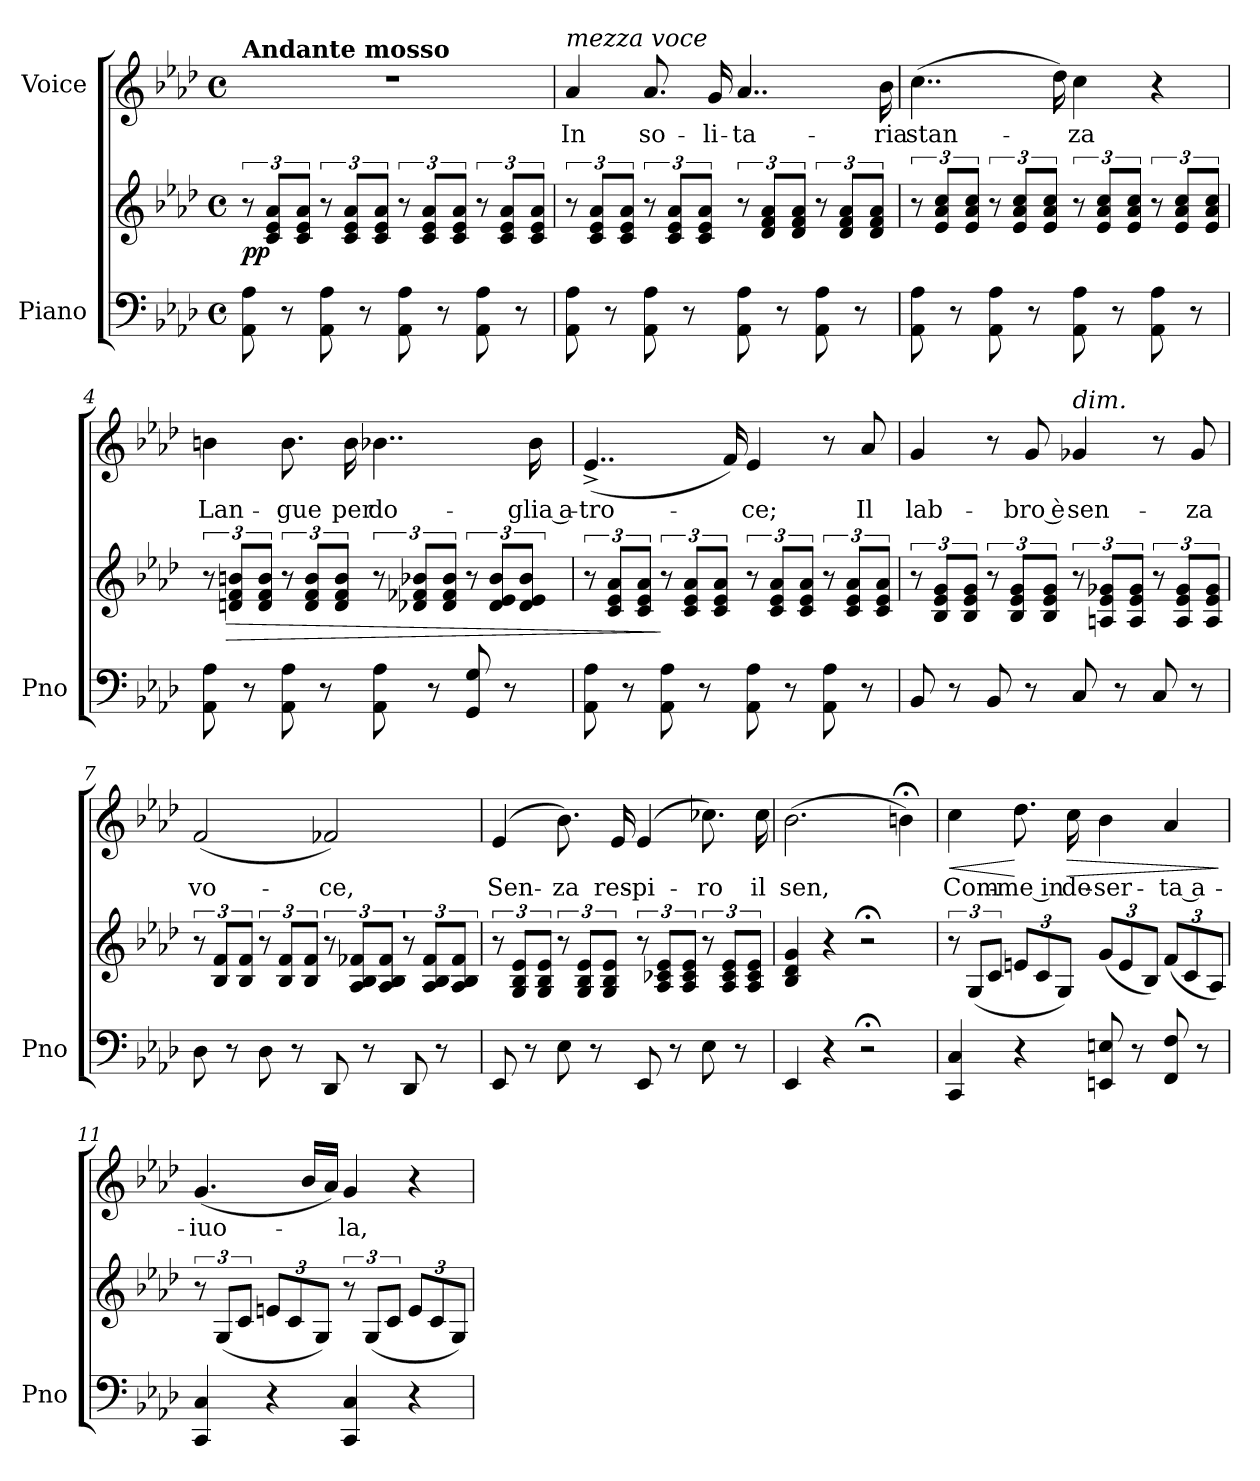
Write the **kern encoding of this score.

**kern	**kern	**dynam	**kern	**text	**dynam
*part2	*part2	*part2	*part1	*part1	*part1
*staff3	*staff2	*staff2/3	*staff1	*staff1	*staff1
*I"Piano	*	*	*I"Voice	*	*
*I'Pno	*	*	*	*	*
*clefF4	*clefG2	*	*clefG2	*	*
*k[b-e-a-d-]	*k[b-e-a-d-]	*	*k[b-e-a-d-]	*	*
*M4/4	*M4/4	*	*M4/4	*	*
*met(c)	*met(c)	*	*met(c)	*	*
=1	=1	=1	=1	=1	=1
!	!	!	!LO:TX:a:B:t=Andante mosso	!	!
!	!	!LO:DY:b	!	!	!
8AA-\ 8A-\	12r	pp	1r	.	.
.	12c/ 12e-/ 12a-/L	.	.	.	.
8r	.	.	.	.	.
.	12c/ 12e-/ 12a-/J	.	.	.	.
8AA-\ 8A-\	12r	.	.	.	.
.	12c/ 12e-/ 12a-/L	.	.	.	.
8r	.	.	.	.	.
.	12c/ 12e-/ 12a-/J	.	.	.	.
8AA-\ 8A-\	12r	.	.	.	.
.	12c/ 12e-/ 12a-/L	.	.	.	.
8r	.	.	.	.	.
.	12c/ 12e-/ 12a-/J	.	.	.	.
8AA-\ 8A-\	12r	.	.	.	.
.	12c/ 12e-/ 12a-/L	.	.	.	.
8r	.	.	.	.	.
.	12c/ 12e-/ 12a-/J	.	.	.	.
=2	=2	=2	=2	=2	=2
!	!	!	!LO:TX:a:i:t=mezza voce	!	!
!	!	!	!	!LO:LY:b	!
8AA-\ 8A-\	12r	.	4a-/	In	.
.	12c/ 12e-/ 12a-/L	.	.	.	.
8r	.	.	.	.	.
.	12c/ 12e-/ 12a-/J	.	.	.	.
!	!	!	!	!LO:LY:b	!
8AA-\ 8A-\	12r	.	8.a-/	so-	.
.	12c/ 12e-/ 12a-/L	.	.	.	.
8r	.	.	.	.	.
.	12c/ 12e-/ 12a-/J	.	.	.	.
!	!	!	!	!LO:LY:b	!
.	.	.	16g/	-li-	.
!	!	!	!	!LO:LY:b	!
8AA-\ 8A-\	12r	.	4..a-/	-ta-	.
.	12d-/ 12f/ 12a-/L	.	.	.	.
8r	.	.	.	.	.
.	12d-/ 12f/ 12a-/J	.	.	.	.
8AA-\ 8A-\	12r	.	.	.	.
.	12d-/ 12f/ 12a-/L	.	.	.	.
8r	.	.	.	.	.
.	12d-/ 12f/ 12a-/J	.	.	.	.
!	!	!	!	!LO:LY:b	!
.	.	.	16b-\	-ria	.
=3	=3	=3	=3	=3	=3
!	!	!	!	!LO:LY:b	!
8AA-\ 8A-\	12r	.	(4..cc\	stan-	.
.	12e-/ 12a-/ 12cc/L	.	.	.	.
8r	.	.	.	.	.
.	12e-/ 12a-/ 12cc/J	.	.	.	.
8AA-\ 8A-\	12r	.	.	.	.
.	12e-/ 12a-/ 12cc/L	.	.	.	.
8r	.	.	.	.	.
.	12e-/ 12a-/ 12cc/J	.	.	.	.
.	.	.	16dd-\)	.	.
!	!	!	!	!LO:LY:b	!
8AA-\ 8A-\	12r	.	4cc\	-za	.
.	12e-/ 12a-/ 12cc/L	.	.	.	.
8r	.	.	.	.	.
.	12e-/ 12a-/ 12cc/J	.	.	.	.
8AA-\ 8A-\	12r	.	4r	.	.
.	12e-/ 12a-/ 12cc/L	.	.	.	.
8r	.	.	.	.	.
.	12e-/ 12a-/ 12cc/J	.	.	.	.
!!LO:LB:g=z
=4	=4	=4	=4	=4	=4
!	!	!	!	!LO:LY:b	!
8AA-\ 8A-\	12r	.	4bn\	Lan-	.
!	!	!LO:HP:b	!	!	!
.	12dn/ 12f/ 12bn/L	>	.	.	.
8r	.	.	.	.	.
.	12d/ 12f/ 12b/J	.	.	.	.
!	!	!	!	!LO:LY:b	!
8AA-\ 8A-\	12r	.	8.b\	-gue	.
.	12d/ 12f/ 12b/L	.	.	.	.
8r	.	.	.	.	.
.	12d/ 12f/ 12b/J	.	.	.	.
!	!	!	!	!LO:LY:b	!
.	.	.	16b\	per	.
!	!	!	!	!LO:LY:b	!
8AA-\ 8A-\	12r	.	4..b-X\	do-	.
.	12d-X/ 12f-X/ 12b-X/L	.	.	.	.
8r	.	.	.	.	.
.	12d-/ 12f-/ 12b-/J	.	.	.	.
8GG/ 8G/	12r	.	.	.	.
.	12d-/ 12e-/ 12b-/L	.	.	.	.
8r	.	.	.	.	.
.	12d-/ 12e-/ 12b-/J	.	.	.	.
!	!	!	!	!LO:LY:b	!
.	.	.	16b-\	-glia a-	.
=5	=5	=5	=5	=5	=5
!	!	!	!	!LO:LY:b	!
8AA-\ 8A-\	12r	.	(>4..e-^>/	-tro-	.
.	12c/ 12e-/ 12a-/L	.	.	.	.
8r	.	.	.	.	.
.	12c/ 12e-/ 12a-/J	.	.	.	.
8AA-\ 8A-\	12r	]	.	.	.
.	12c/ 12e-/ 12a-/L	.	.	.	.
8r	.	.	.	.	.
.	12c/ 12e-/ 12a-/J	.	.	.	.
.	.	.	16f/)	.	.
!	!	!	!	!LO:LY:b	!
8AA-\ 8A-\	12r	.	4e-/	-ce;	.
.	12c/ 12e-/ 12a-/L	.	.	.	.
8r	.	.	.	.	.
.	12c/ 12e-/ 12a-/J	.	.	.	.
8AA-\ 8A-\	12r	.	8r	.	.
.	12c/ 12e-/ 12a-/L	.	.	.	.
!	!	!	!	!LO:LY:b	!
8r	.	.	8a-/	Il	.
.	12c/ 12e-/ 12a-/J	.	.	.	.
=6	=6	=6	=6	=6	=6
!	!	!	!	!LO:LY:b	!
8BB-/	12r	.	4g/	lab-	.
.	12B-/ 12e-/ 12g/L	.	.	.	.
8r	.	.	.	.	.
.	12B-/ 12e-/ 12g/J	.	.	.	.
8BB-/	12r	.	8r	.	.
.	12B-/ 12e-/ 12g/L	.	.	.	.
!	!	!	!	!LO:LY:b	!
8r	.	.	8g/	-bro è	.
.	12B-/ 12e-/ 12g/J	.	.	.	.
!	!	!	!LO:TX:a:i:t=dim.	!	!
!	!	!	!	!LO:LY:b	!
8C/	12r	.	4g-X/	sen-	.
.	12An/ 12e-/ 12g-X/L	.	.	.	.
8r	.	.	.	.	.
.	12A/ 12e-/ 12g-/J	.	.	.	.
8C/	12r	.	8r	.	.
.	12A/ 12e-/ 12g-/L	.	.	.	.
!	!	!	!	!LO:LY:b	!
8r	.	.	8g-/	-za	.
.	12A/ 12e-/ 12g-/J	.	.	.	.
!!LO:LB:g=z
=7	=7	=7	=7	=7	=7
!	!	!	!	!LO:LY:b	!
8D-\	12r	.	(>2f/	vo-	.
.	12B-/ 12f/L	.	.	.	.
8r	.	.	.	.	.
.	12B-/ 12f/J	.	.	.	.
8D-\	12r	.	.	.	.
.	12B-/ 12f/L	.	.	.	.
8r	.	.	.	.	.
.	12B-/ 12f/J	.	.	.	.
!	!	!	!	!LO:LY:b	!
8DD-/	12r	.	2f-X/)	-ce,	.
.	12A-/ 12B-/ 12f-X/L	.	.	.	.
8r	.	.	.	.	.
.	12A-/ 12B-/ 12f-/J	.	.	.	.
8DD-/	12r	.	.	.	.
.	12A-/ 12B-/ 12f-/L	.	.	.	.
8r	.	.	.	.	.
.	12A-/ 12B-/ 12f-/J	.	.	.	.
=8	=8	=8	=8	=8	=8
!	!	!	!	!LO:LY:b	!
8EE-/	12r	.	(4e-/	Sen-	.
.	12G/ 12B-/ 12e-/L	.	.	.	.
8r	.	.	.	.	.
.	12G/ 12B-/ 12e-/J	.	.	.	.
!	!	!	!	!LO:LY:b	!
8E-\	12r	.	8.b-\)	-za	.
.	12G/ 12B-/ 12e-/L	.	.	.	.
8r	.	.	.	.	.
.	12G/ 12B-/ 12e-/J	.	.	.	.
!	!	!	!	!LO:LY:b	!
.	.	.	16e-/	res-	.
!	!	!	!	!LO:LY:b	!
8EE-/	12r	.	(4e-/	-pi-	.
.	12A-/ 12c-X/ 12e-/L	.	.	.	.
8r	.	.	.	.	.
.	12A-/ 12c-/ 12e-/J	.	.	.	.
!	!	!	!	!LO:LY:b	!
8E-\	12r	.	8.cc-X\)	-ro	.
.	12A-/ 12c-/ 12e-/L	.	.	.	.
8r	.	.	.	.	.
.	12A-/ 12c-/ 12e-/J	.	.	.	.
!	!	!	!	!LO:LY:b	!
.	.	.	16cc-\	il	.
=9	=9	=9	=9	=9	=9
!	!	!	!	!LO:LY:b	!
4EE-/	4B-/ 4d-/ 4g/	.	(2.b-\	sen,	.
4r	4r	.	.	.	.
2r;<	2r;<	.	.	.	.
.	.	.	4bn;<\)	.	.
=10	=10	=10	=10	=10	=10
!	!	!	!	!LO:LY:b	!LO:HP:b
4CC/ 4C/	12r	.	4cc\	Com-	<
.	(12G/L	.	.	.	.
.	12c/J	.	.	.	.
*	*Xbrackettup	*	*	*	*
!	!	!	!	!LO:LY:b	!
4r	12en/L	.	8.dd-\	-me in	[
.	12c/	.	.	.	.
.	12G/J)	.	.	.	.
!	!	!	!	!LO:LY:b	!LO:HP:b
.	.	.	16cc\	de-	>
!	!	!	!	!LO:LY:b	!
8EEn/ 8En/	(12g/L	.	4b-\	-ser-	.
.	12e/	.	.	.	.
8r	.	.	.	.	.
.	12B-/J)	.	.	.	.
!	!	!	!	!LO:LY:b	!
8FF/ 8F/	(12f/L	.	4a-/	-ta a-	.
.	12c/	.	.	.	.
8r	.	.	.	.	.
.	12A-/J)	.	.	.	.
.	.	.	.	.	]
!!LO:LB:g=z
=11	=11	=11	=11	=11	=11
*	*brackettup	*	*	*	*
!	!	!	!	!LO:LY:b	!
4CC/ 4C/	12r	.	(>4.g/	-iuo-	.
.	(12G/L	.	.	.	.
.	12c/J	.	.	.	.
*	*Xbrackettup	*	*	*	*
4r	12en/L	.	.	.	.
.	12c/	.	.	.	.
.	.	.	16b-/LL	.	.
.	12G/J)	.	.	.	.
.	.	.	16a-/JJ)	.	.
*	*brackettup	*	*	*	*
!	!	!	!	!LO:LY:b	!
4CC/ 4C/	12r	.	4g/	-la,	.
.	(12G/L	.	.	.	.
.	12c/J	.	.	.	.
*	*Xbrackettup	*	*	*	*
4r	12e/L	.	4r	.	.
.	12c/	.	.	.	.
.	12G/J)	.	.	.	.
=	=	=	=	=	=
*-	*-	*-	*-	*-	*-
